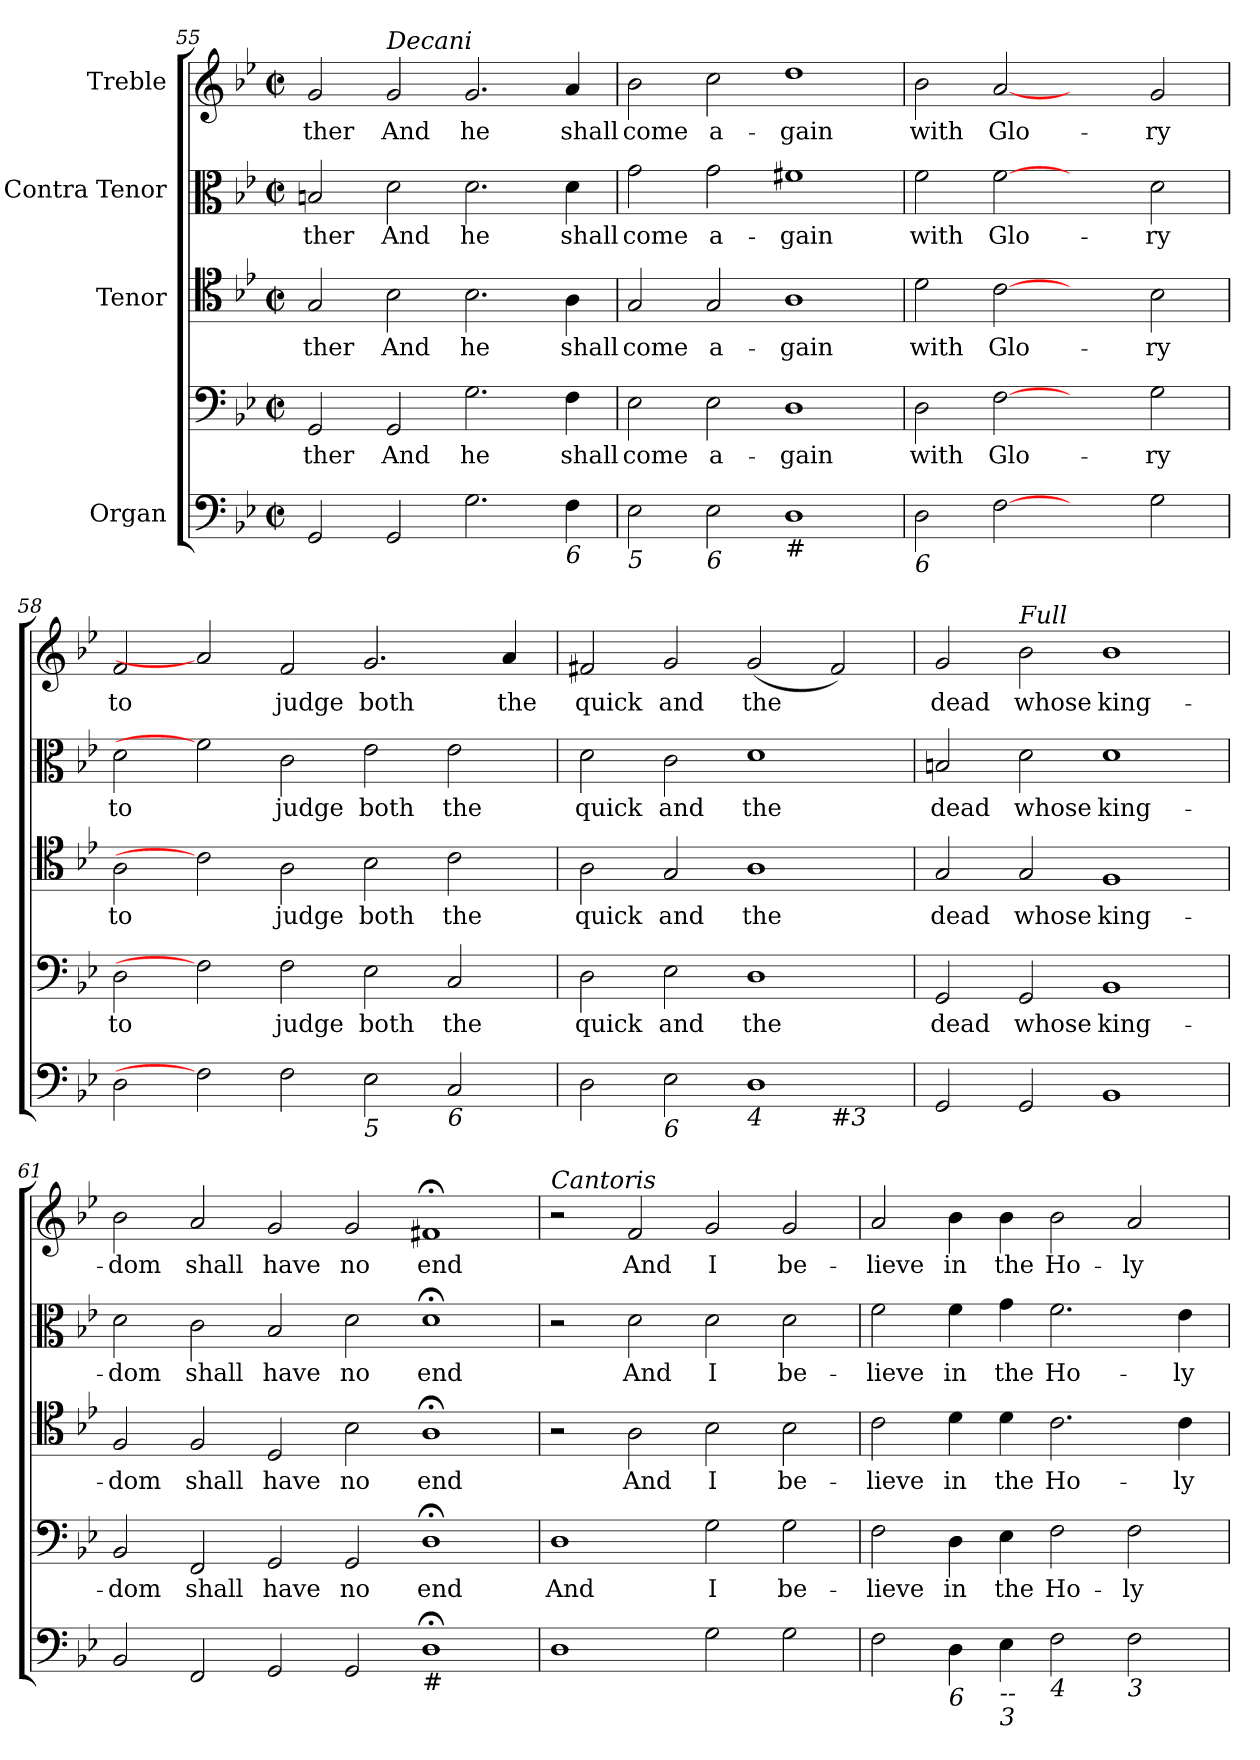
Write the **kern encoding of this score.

**kern	**kern	**text	**kern	**text	**kern	**text	**kern	**text
*part5	*part4	*part4	*part3	*part3	*part2	*part2	*part1	*part1
*staff5	*staff4	*staff4	*staff3	*staff3	*staff2	*staff2	*staff1	*staff1
*I"Organ	*	*	*I"Tenor	*	*I"Contra  Tenor	*	*I"Treble	*
*clefF4	*clefF4	*	*clefC4	*	*clefC3	*	*clefG2	*
*k[b-e-]	*k[b-e-]	*	*k[b-e-]	*	*k[b-e-]	*	*k[b-e-]	*
*B-:	*B-:	*	*B-:	*	*B-:	*	*B-:	*
*M2/2	*M2/2	*	*M2/2	*	*M2/2	*	*M2/2	*
*met(c|)	*met(c|)	*	*met(c|)	*	*met(c|)	*	*met(c|)	*
=55	=55	=55	=55	=55	=55	=55	=55	=55
!	!	!LO:LY:b	!	!LO:LY:b	!	!LO:LY:b	!	!LO:LY:b
2GG/	2GG/	-ther	2G/	-ther	2Bn/	-ther	2g/	-ther
!	!	!	!	!	!	!	!LO:TX:a:i:t=Decani	!
!	!	!LO:LY:b	!	!LO:LY:b	!	!LO:LY:b	!	!LO:LY:b
2GG/	2GG/	And	2B-\	And	2d\	And	2g/	And
!	!	!LO:LY:b	!	!LO:LY:b	!	!LO:LY:b	!	!LO:LY:b
2.G\	2.G\	he	2.B-\	he	2.d\	he	2.g/	he
!LO:TX:b:i:t=6	!	!	!	!	!	!	!	!
!	!	!LO:LY:b	!	!LO:LY:b	!	!LO:LY:b	!	!LO:LY:b
4F\	4F\	shall	4A\	shall	4d\	shall	4a/	shall
!!LO:PB:g=z
=56	=56	=56	=56	=56	=56	=56	=56	=56
!LO:TX:b:i:t=5	!	!	!	!	!	!	!	!
!	!	!LO:LY:b	!	!LO:LY:b	!	!LO:LY:b	!	!LO:LY:b
2E-\	2E-\	come	2G/	come	2g\	come	2b-\	come
!LO:TX:b:i:t=6	!	!	!	!	!	!	!	!
!	!	!LO:LY:b	!	!LO:LY:b	!	!LO:LY:b	!	!LO:LY:b
2E-\	2E-\	a-	2G/	a-	2g\	a-	2cc\	a-
!LO:TX:b:i:t=#	!	!	!	!	!	!	!	!
!	!	!LO:LY:b	!	!LO:LY:b	!	!LO:LY:b	!	!LO:LY:b
1D	1D	-gain	1A	-gain	1f#X	-gain	1dd	-gain
=57	=57	=57	=57	=57	=57	=57	=57	=57
!LO:TX:b:i:t=6	!	!	!	!	!	!	!	!
!	!	!LO:LY:b	!	!LO:LY:b	!	!LO:LY:b	!	!LO:LY:b
2D\	2D\	with	2d\	with	2f\	with	2b-\	with
!	!	!LO:LY:b	!	!LO:LY:b	!	!LO:LY:b	!	!LO:LY:b
[2F	[2F	Glo-	[2c	Glo-	[2f	Glo-	[2a	Glo-
2ryy	2ryy	.	2ryy	.	2ryy	.	2ryy	.
!	!	!LO:LY:b	!	!LO:LY:b	!	!LO:LY:b	!	!LO:LY:b
2G\	2G\	-ry	2B-\	-ry	2d\	-ry	2g/	-ry
=58	=58	=58	=58	=58	=58	=58	=58	=58
!	!	!LO:LY:b	!	!LO:LY:b	!	!LO:LY:b	!	!LO:LY:b
2D\	2D\	to	2A\	to	2d\	to	2f/	to
2F]	2F]	.	2c]	.	2f]	.	2a]	.
!	!	!LO:LY:b	!	!LO:LY:b	!	!LO:LY:b	!	!LO:LY:b
2F\	2F\	judge	2A\	judge	2c\	judge	2f/	judge
!LO:TX:b:i:t=5	!	!	!	!	!	!	!	!
!	!	!LO:LY:b	!	!LO:LY:b	!	!LO:LY:b	!	!LO:LY:b
2E-\	2E-\	both	2B-\	both	2e-\	both	2.g/	both
!LO:TX:b:i:t=6	!	!	!	!	!	!	!	!
!	!	!LO:LY:b	!	!LO:LY:b	!	!LO:LY:b	!	!
2C/	2C/	the	2c\	the	2e-\	the	.	.
!	!	!	!	!	!	!	!	!LO:LY:b
.	.	.	.	.	.	.	4a/	the
=59	=59	=59	=59	=59	=59	=59	=59	=59
!LO:TX:b:i:t=7	!	!	!	!	!	!	!	!
!LO:TX:b:i:t=#	!	!	!	!	!	!	!	!
!	!	!LO:LY:b	!	!LO:LY:b	!	!LO:LY:b	!	!LO:LY:b
*^	*	*	*	*	*	*	*	*
2D\	1.ryy	2D\	quick	2A\	quick	2d\	quick	2f#X/	quick
!LO:TX:b:i:t=6	!	!	!	!	!	!	!	!	!
!	!	!	!LO:LY:b	!	!LO:LY:b	!	!LO:LY:b	!	!LO:LY:b
2E-\	.	2E-\	and	2G/	and	2c\	and	2g/	and
!LO:TX:b:i:t=4	!	!	!	!	!	!	!	!	!
!	!	!	!LO:LY:b	!	!LO:LY:b	!	!LO:LY:b	!	!LO:LY:b
1D	.	1D	the	1A	the	1d	the	(<2g/	the
!	!LO:TX:b:i:t=#3	!	!	!	!	!	!	!	!
.	2ryy	.	.	.	.	.	.	2f#/)	.
=60	=60	=60	=60	=60	=60	=60	=60	=60	=60
!	!	!	!LO:LY:b	!	!LO:LY:b	!	!LO:LY:b	!	!LO:LY:b
*v	*v	*	*	*	*	*	*	*	*
2GG/	2GG/	dead	2G/	dead	2Bn/	dead	2g/	dead
!	!	!	!	!	!	!	!LO:TX:a:i:t=Full	!
!	!	!LO:LY:b	!	!LO:LY:b	!	!LO:LY:b	!	!LO:LY:b
2GG/	2GG/	whose	2G/	whose	2d\	whose	2b-\	whose
!	!	!LO:LY:b	!	!LO:LY:b	!	!LO:LY:b	!	!LO:LY:b
1BB-	1BB-	king-	1F	king-	1d	king-	1b-	king-
!!LO:LB:g=z
=61	=61	=61	=61	=61	=61	=61	=61	=61
!	!	!LO:LY:b	!	!LO:LY:b	!	!LO:LY:b	!	!LO:LY:b
2BB-/	2BB-/	-dom	2F/	-dom	2d\	-dom	2b-\	-dom
!	!	!LO:LY:b	!	!LO:LY:b	!	!LO:LY:b	!	!LO:LY:b
2FF/	2FF/	shall	2F/	shall	2c\	shall	2a/	shall
!	!	!LO:LY:b	!	!LO:LY:b	!	!LO:LY:b	!	!LO:LY:b
2GG/	2GG/	have	2D/	have	2B-/	have	2g/	have
!	!	!LO:LY:b	!	!LO:LY:b	!	!LO:LY:b	!	!LO:LY:b
2GG/	2GG/	no	2B-\	no	2d\	no	2g/	no
!LO:TX:b:i:t=#	!	!	!	!	!	!	!	!
!	!	!LO:LY:b	!	!LO:LY:b	!	!LO:LY:b	!	!LO:LY:b
1D;<	1D;<	end	1A;<	end	1d;<	end	1f#X;	end
=62	=62	=62	=62	=62	=62	=62	=62	=62
!	!	!	!	!	!	!	!LO:TX:a:i:t=Cantoris	!
!	!	!LO:LY:b	!	!	!	!	!	!
1D	1D	And	2r	.	2r	.	2r	.
!	!	!	!	!LO:LY:b	!	!LO:LY:b	!	!LO:LY:b
.	.	.	2A\	And	2d\	And	2f/	And
!	!	!LO:LY:b	!	!LO:LY:b	!	!LO:LY:b	!	!LO:LY:b
2G\	2G\	I	2B-\	I	2d\	I	2g/	I
!	!	!LO:LY:b	!	!LO:LY:b	!	!LO:LY:b	!	!LO:LY:b
2G\	2G\	be-	2B-\	be-	2d\	be-	2g/	be-
=63	=63	=63	=63	=63	=63	=63	=63	=63
!	!	!LO:LY:b	!	!LO:LY:b	!	!LO:LY:b	!	!LO:LY:b
2F\	2F\	-lieve	2c\	-lieve	2f\	-lieve	2a/	-lieve
!LO:TX:b:i:t=6	!	!	!	!	!	!	!	!
!	!	!LO:LY:b	!	!LO:LY:b	!	!LO:LY:b	!	!LO:LY:b
4D\	4D\	in	4d\	in	4f\	in	4b-\	in
!LO:TX:b:i:t=--	!	!	!	!	!	!	!	!
!LO:TX:b:i:t=3	!	!	!	!	!	!	!	!
!	!	!LO:LY:b	!	!LO:LY:b	!	!LO:LY:b	!	!LO:LY:b
4E-\	4E-\	the	4d\	the	4g\	the	4b-\	the
!LO:TX:b:i:t=4	!	!	!	!	!	!	!	!
!	!	!LO:LY:b	!	!LO:LY:b	!	!LO:LY:b	!	!LO:LY:b
2F\	2F\	Ho-	2.c\	Ho-	2.f\	Ho-	2b-\	Ho-
!LO:TX:b:i:t=3	!	!	!	!	!	!	!	!
!	!	!LO:LY:b	!	!	!	!	!	!LO:LY:b
2F\	2F\	-ly	.	.	.	.	2a/	-ly
!	!	!	!	!LO:LY:b	!	!LO:LY:b	!	!
.	.	.	4c\	-ly	4e-\	-ly	.	.
=	=	=	=	=	=	=	=	=
*-	*-	*-	*-	*-	*-	*-	*-	*-
